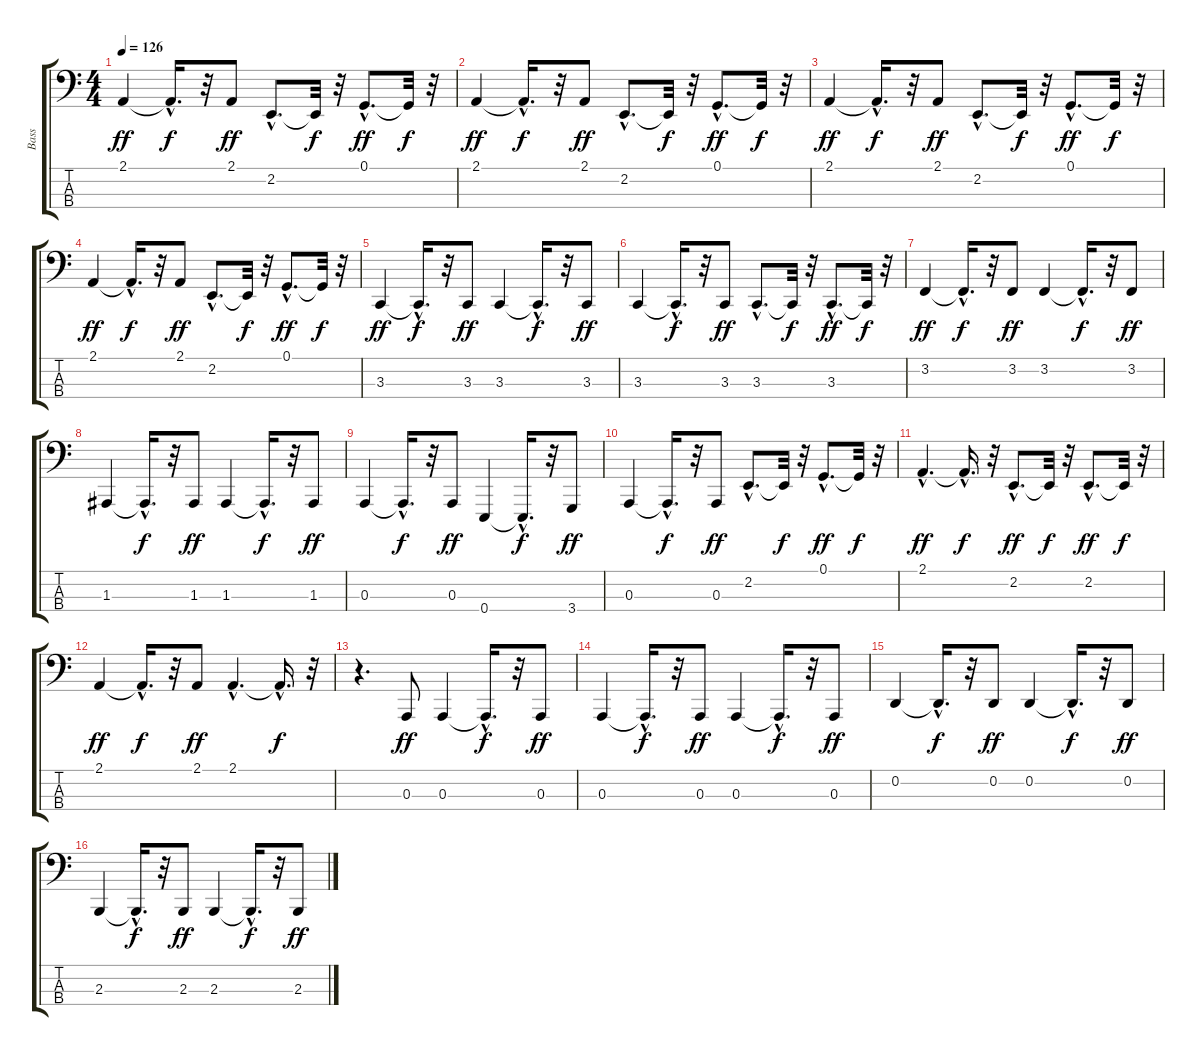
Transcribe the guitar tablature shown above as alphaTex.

\track ("Bass" "Bass") {instrument englishhorn}
\staff {score tabs}
\tuning (G2 D2 A1 E1) {hide}
\ts (4 4)
\tempo 126
\clef f4
\ks c
2.1.4{dy ff} 2.1{hac t}.16{d dy f} r.32 2.1.8{dy ff} 2.2{hac}.8{d} 2.2{t}.32{dy f} r.32 0.1{hac}.8{d dy ff} 0.1{t}.32{dy f} r.32 |
2.1.4{dy ff} 2.1{hac t}.16{d dy f} r.32 2.1.8{dy ff} 2.2{hac}.8{d} 2.2{t}.32{dy f} r.32 0.1{hac}.8{d dy ff} 0.1{t}.32{dy f} r.32 |
2.1.4{dy ff} 2.1{hac t}.16{d dy f} r.32 2.1.8{dy ff} 2.2{hac}.8{d} 2.2{t}.32{dy f} r.32 0.1{hac}.8{d dy ff} 0.1{t}.32{dy f} r.32 |
2.1.4{dy ff} 2.1{hac t}.16{d dy f} r.32 2.1.8{dy ff} 2.2{hac}.8{d} 2.2{t}.32{dy f} r.32 0.1{hac}.8{d dy ff} 0.1{t}.32{dy f} r.32 |
3.3.4{dy ff} 3.3{hac t}.16{d dy f} r.32 3.3.8{dy ff} 3.3.4 3.3{hac t}.16{d dy f} r.32 3.3.8{dy ff} |
3.3.4 3.3{hac t}.16{d dy f} r.32 3.3.8{dy ff} 3.3{hac}.8{d} 3.3{t}.32{dy f} r.32 3.3{hac}.8{d dy ff} 3.3{t}.32{dy f} r.32 |
3.2.4{dy ff} 3.2{hac t}.16{d dy f} r.32 3.2.8{dy ff} 3.2.4 3.2{hac t}.16{d dy f} r.32 3.2.8{dy ff} |
1.3.4 1.3{hac t}.16{d dy f} r.32 1.3.8{dy ff} 1.3.4 1.3{hac t}.16{d dy f} r.32 1.3.8{dy ff} |
0.3.4 0.3{hac t}.16{d dy f} r.32 0.3.8{dy ff} 0.4.4 0.4{hac t}.16{d dy f} r.32 3.4.8{dy ff} |
0.3.4 0.3{hac t}.16{d dy f} r.32 0.3.8{dy ff} 2.2{hac}.8{d} 2.2{t}.32{dy f} r.32 0.1{hac}.8{d dy ff} 0.1{t}.32{dy f} r.32 |
2.1{hac}.4{d dy ff} 2.1{hac t}.16{d dy f} r.32 2.2{hac}.8{d dy ff} 2.2{t}.32{dy f} r.32 2.2{hac}.8{d dy ff} 2.2{t}.32{dy f} r.32 |
2.1.4{dy ff} 2.1{hac t}.16{d dy f} r.32 2.1.8{dy ff} 2.1{hac}.4{d} 2.1{hac t}.16{d dy f} r.32 |
r.4{d} 0.3.8{dy ff} 0.3.4 0.3{hac t}.16{d dy f} r.32 0.3.8{dy ff} |
0.3.4 0.3{hac t}.16{d dy f} r.32 0.3.8{dy ff} 0.3.4 0.3{hac t}.16{d dy f} r.32 0.3.8{dy ff} |
0.2.4 0.2{hac t}.16{d dy f} r.32 0.2.8{dy ff} 0.2.4 0.2{hac t}.16{d dy f} r.32 0.2.8{dy ff} |
2.3.4 2.3{hac t}.16{d dy f} r.32 2.3.8{dy ff} 2.3.4 2.3{hac t}.16{d dy f} r.32 2.3.8{dy ff}
